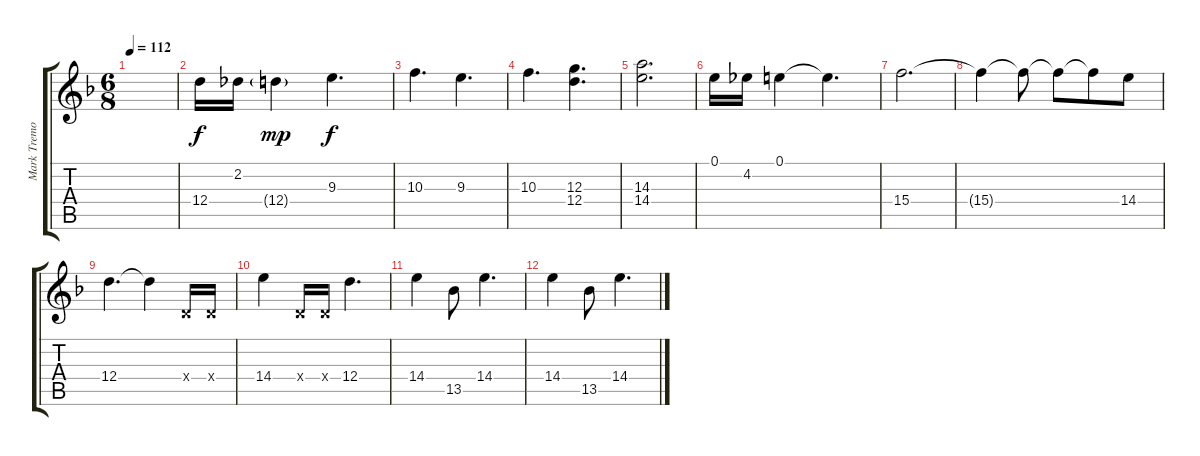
\track ("Mark Tremonti (Distortion)" "Mark Tremo") {instrument distortionguitar}
\staff {score tabs}
\tuning (E4 B3 G3 D3 A2 D2) {hide}
\ts (6 8)
\tempo 112
\clef g2
\ks f
|
12.4.16{dy f} 2.2.16 12.4{g}.4{dy mp} 9.3.4{d dy f} |
10.3.4{d} 9.3.4{d} |
10.3.4{d} (12.3 12.4).4{d} |
(14.3 14.4).2{d} |
0.1.16 4.2.16 0.1.4 0.1{t}.4{d} |
15.4.2{d} |
15.4{t}.4 15.4{t}.8 15.4{t}.8 15.4{t}.8 14.4.8 |
12.4.4{d} 12.4{t}.4 0.4{x}.16 0.4{x}.16 |
14.4.4 0.4{x}.16 0.4{x}.16 12.4.4{d} |
14.4.4 13.5.8 14.4.4{d} |
14.4.4 13.5.8 14.4.4{d}
